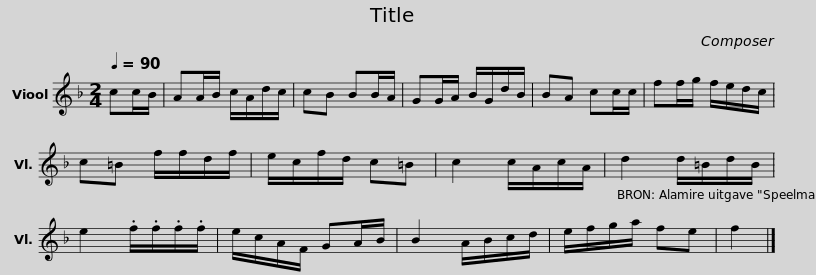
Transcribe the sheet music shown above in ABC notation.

X:1
L:1/8
Q:1/4=90
M:2/4
I:linebreak $
K:F
V:1 treble
V:1
 cc/B/ | AA/B/ c/A/d/c/ | cB BB/A/ | GG/A/ B/G/d/B/ | BA cc/c/ |$ %5
 ff/g/ f/e/d/c/ | c=B f/f/d/f/ | e/c/f/d/ c=B | c2 c/A/c/A/ |$ d2 d/=B/d/B/ | %10
 e2 .f/.f/.f/.f/ | e/c/A/F/ GA/B/ | B2 A/B/c/d/ | e/f/g/a/ fe | f2 |] %15
